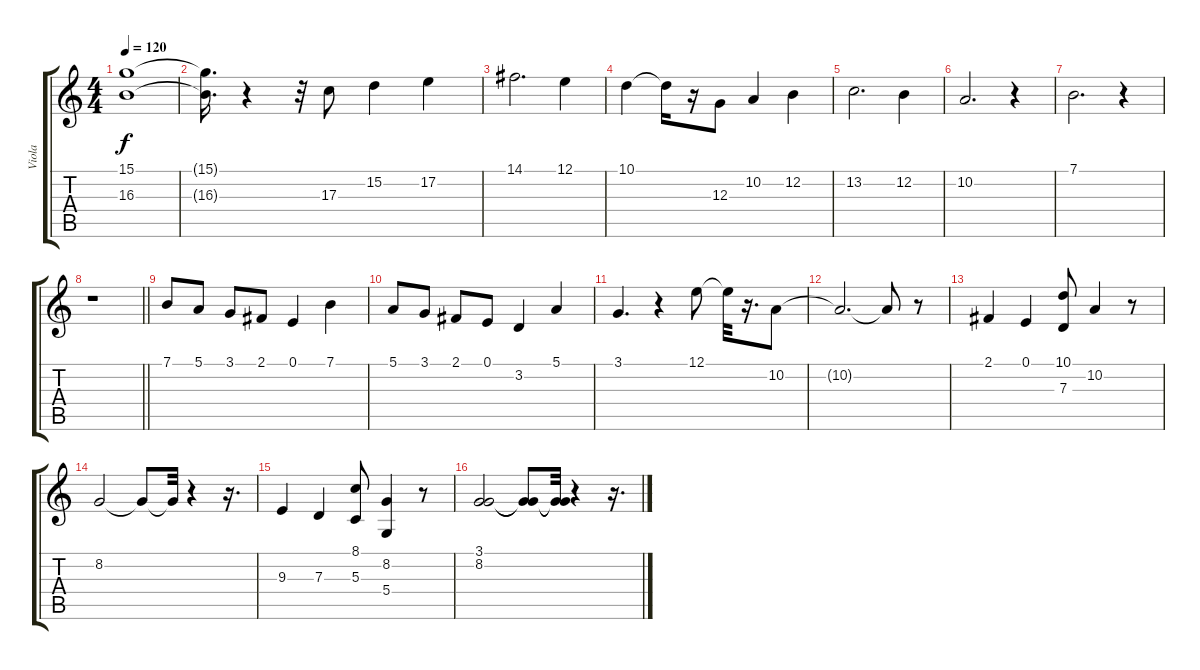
\track ("Viola" "Viola") {instrument violin}
\staff {score tabs}
\tuning (E4 B3 G3 D3 A2 E2) {hide}
\ts (4 4)
\tempo 120
\clef g2
\ks c
(15.1 16.3).1{dy f} |
(15.1{t} 16.3{t}).16{d} r.4 r.32 17.3.8 15.2.4 17.2.4 |
14.1.2{d} 12.1.4 |
10.1.4 10.1{t}.16 r.16 12.3.8 10.2.4 12.2.4 |
13.2.2{d} 12.2.4 |
10.2.2{d} r.4 |
7.1.2{d} r.4 |
\barLineRight lightlight
r.1 |
7.1.8 5.1.8 3.1.8 2.1.8 0.1.4 7.1.4 |
5.1.8 3.1.8 2.1.8 0.1.8 3.2.4 5.1.4 |
3.1.4{d} r.4 12.1.8 12.1{t}.32 r.16{d} 10.2.8 |
10.2{t}.2{d} 10.2{t}.8 r.8 |
2.1.4 0.1.4 (10.1 7.3).8 10.2.4 r.8 |
8.2.2 8.2{t}.8 8.2{t}.32 r.4 r.16{d} |
9.3.4 7.3.4 (8.1 5.3).8 (8.2 5.4).4 r.8 |
(3.1 8.2).2 (3.1{t} 8.2{t}).8 (3.1{t} 8.2{t}).32 r.4 r.16{d}
